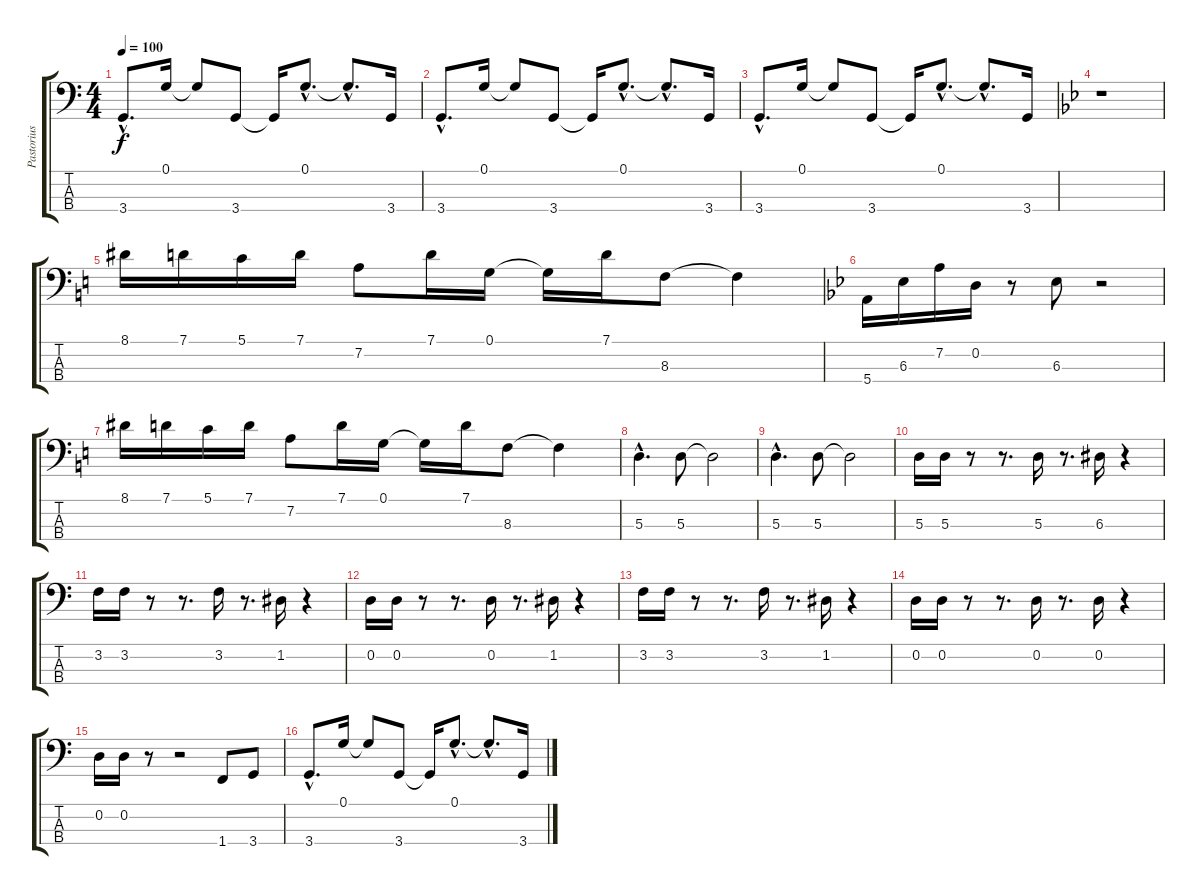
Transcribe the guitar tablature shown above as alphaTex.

\track ("Pastorius" "Pastorius") {instrument fretlessbass}
\staff {score tabs}
\tuning (G2 D2 A1 E1) {hide}
\ts (4 4)
\tempo 100
\clef f4
\ks c
3.4{hac}.8{d dy f} 0.1.16 0.1{t}.8 3.4.8 3.4{t}.16 0.1{hac}.8{d} 0.1{hac t}.8{d} 3.4.16 |
3.4{hac}.8{d} 0.1.16 0.1{t}.8 3.4.8 3.4{t}.16 0.1{hac}.8{d} 0.1{hac t}.8{d} 3.4.16 |
3.4{hac}.8{d} 0.1.16 0.1{t}.8 3.4.8 3.4{t}.16 0.1{hac}.8{d} 0.1{hac t}.8{d} 3.4.16 |
\ks bb
r.1 |
\ks c
8.1.16 7.1.16 5.1.16 7.1.16 7.2.8 7.1.16 0.1.16 0.1{t}.16 7.1.16 8.3.8 8.3{t}.4 |
\ks bb
5.4.16 6.3.16 7.2.16 0.2.16 r.8 6.3.8 r.2 |
\ks c
8.1.16 7.1.16 5.1.16 7.1.16 7.2.8 7.1.16 0.1.16 0.1{t}.16 7.1.16 8.3.8 8.3{t}.4 |
5.3{hac}.4{d} 5.3.8 5.3{t}.2 |
5.3{hac}.4{d} 5.3.8 5.3{t}.2 |
5.3.16 5.3.16 r.8 r.8{d} 5.3.16 r.8{d} 6.3.16 r.4 |
3.2.16 3.2.16 r.8 r.8{d} 3.2.16 r.8{d} 1.2.16 r.4 |
0.2.16 0.2.16 r.8 r.8{d} 0.2.16 r.8{d} 1.2.16 r.4 |
3.2.16 3.2.16 r.8 r.8{d} 3.2.16 r.8{d} 1.2.16 r.4 |
0.2.16 0.2.16 r.8 r.8{d} 0.2.16 r.8{d} 0.2.16 r.4 |
0.2.16 0.2.16 r.8 r.2 1.4.8 3.4.8 |
3.4{hac}.8{d} 0.1.16 0.1{t}.8 3.4.8 3.4{t}.16 0.1{hac}.8{d} 0.1{hac t}.8{d} 3.4.16
